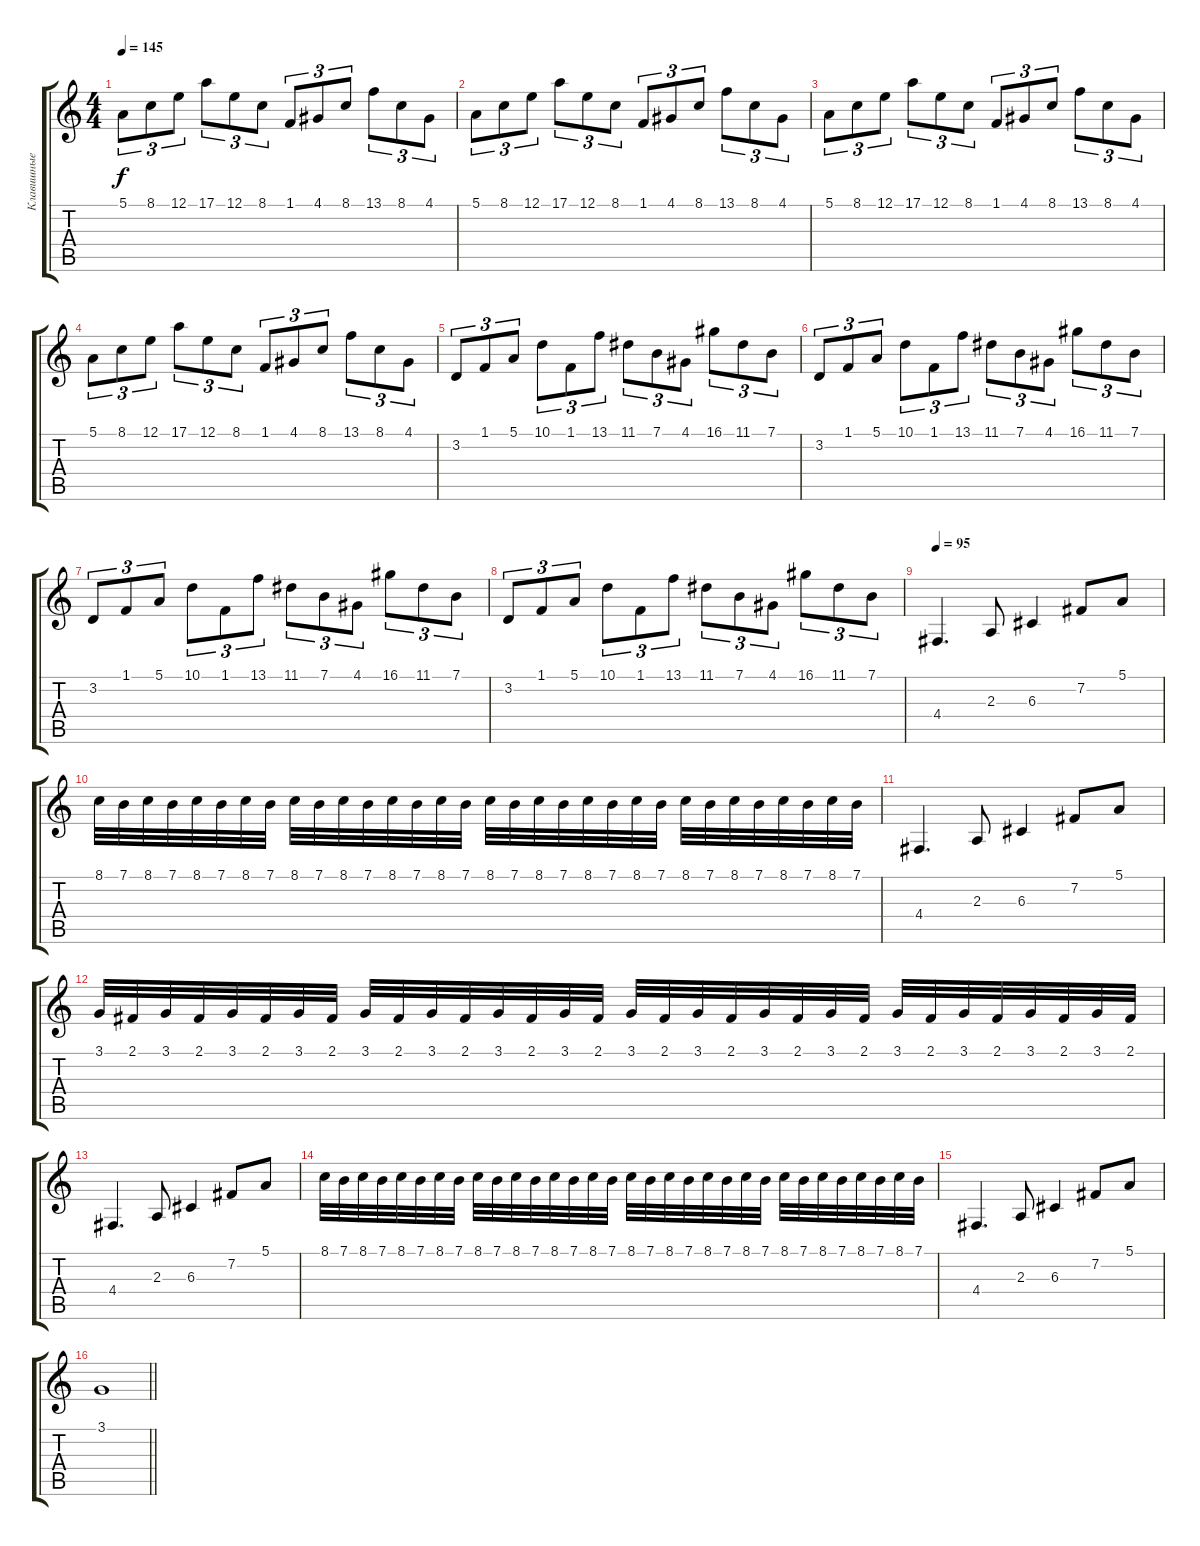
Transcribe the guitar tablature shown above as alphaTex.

\track ("Клавишные" "Клавишные") {instrument musicbox}
\staff {score tabs}
\tuning (E4 B3 G3 D3 A2 E2) {hide}
\ts (4 4)
\tempo 145
\clef g2
\ks c
5.1.8{tu (3 2) dy f} 8.1.8{tu (3 2)} 12.1.8{tu (3 2)} 17.1.8{tu (3 2)} 12.1.8{tu (3 2)} 8.1.8{tu (3 2)} 1.1.8{tu (3 2)} 4.1.8{tu (3 2)} 8.1.8{tu (3 2)} 13.1.8{tu (3 2)} 8.1.8{tu (3 2)} 4.1.8{tu (3 2)} |
5.1.8{tu (3 2)} 8.1.8{tu (3 2)} 12.1.8{tu (3 2)} 17.1.8{tu (3 2)} 12.1.8{tu (3 2)} 8.1.8{tu (3 2)} 1.1.8{tu (3 2)} 4.1.8{tu (3 2)} 8.1.8{tu (3 2)} 13.1.8{tu (3 2)} 8.1.8{tu (3 2)} 4.1.8{tu (3 2)} |
5.1.8{tu (3 2)} 8.1.8{tu (3 2)} 12.1.8{tu (3 2)} 17.1.8{tu (3 2)} 12.1.8{tu (3 2)} 8.1.8{tu (3 2)} 1.1.8{tu (3 2)} 4.1.8{tu (3 2)} 8.1.8{tu (3 2)} 13.1.8{tu (3 2)} 8.1.8{tu (3 2)} 4.1.8{tu (3 2)} |
5.1.8{tu (3 2)} 8.1.8{tu (3 2)} 12.1.8{tu (3 2)} 17.1.8{tu (3 2)} 12.1.8{tu (3 2)} 8.1.8{tu (3 2)} 1.1.8{tu (3 2)} 4.1.8{tu (3 2)} 8.1.8{tu (3 2)} 13.1.8{tu (3 2)} 8.1.8{tu (3 2)} 4.1.8{tu (3 2)} |
3.2.8{tu (3 2)} 1.1.8{tu (3 2)} 5.1.8{tu (3 2)} 10.1.8{tu (3 2)} 1.1.8{tu (3 2)} 13.1.8{tu (3 2)} 11.1.8{tu (3 2)} 7.1.8{tu (3 2)} 4.1.8{tu (3 2)} 16.1.8{tu (3 2)} 11.1.8{tu (3 2)} 7.1.8{tu (3 2)} |
3.2.8{tu (3 2)} 1.1.8{tu (3 2)} 5.1.8{tu (3 2)} 10.1.8{tu (3 2)} 1.1.8{tu (3 2)} 13.1.8{tu (3 2)} 11.1.8{tu (3 2)} 7.1.8{tu (3 2)} 4.1.8{tu (3 2)} 16.1.8{tu (3 2)} 11.1.8{tu (3 2)} 7.1.8{tu (3 2)} |
3.2.8{tu (3 2)} 1.1.8{tu (3 2)} 5.1.8{tu (3 2)} 10.1.8{tu (3 2)} 1.1.8{tu (3 2)} 13.1.8{tu (3 2)} 11.1.8{tu (3 2)} 7.1.8{tu (3 2)} 4.1.8{tu (3 2)} 16.1.8{tu (3 2)} 11.1.8{tu (3 2)} 7.1.8{tu (3 2)} |
3.2.8{tu (3 2)} 1.1.8{tu (3 2)} 5.1.8{tu (3 2)} 10.1.8{tu (3 2)} 1.1.8{tu (3 2)} 13.1.8{tu (3 2)} 11.1.8{tu (3 2)} 7.1.8{tu (3 2)} 4.1.8{tu (3 2)} 16.1.8{tu (3 2)} 11.1.8{tu (3 2)} 7.1.8{tu (3 2)} |
\tempo 95
4.4.4{d volume 11} 2.3.8 6.3.4 7.2.8 5.1.8 |
8.1.32 7.1.32 8.1.32 7.1.32 8.1.32 7.1.32 8.1.32 7.1.32 8.1.32 7.1.32 8.1.32 7.1.32 8.1.32 7.1.32 8.1.32 7.1.32 8.1.32 7.1.32 8.1.32 7.1.32 8.1.32 7.1.32 8.1.32 7.1.32 8.1.32 7.1.32 8.1.32 7.1.32 8.1.32 7.1.32 8.1.32 7.1.32 |
4.4.4{d} 2.3.8 6.3.4 7.2.8 5.1.8 |
3.1.32 2.1.32 3.1.32 2.1.32 3.1.32 2.1.32 3.1.32 2.1.32 3.1.32 2.1.32 3.1.32 2.1.32 3.1.32 2.1.32 3.1.32 2.1.32 3.1.32 2.1.32 3.1.32 2.1.32 3.1.32 2.1.32 3.1.32 2.1.32 3.1.32 2.1.32 3.1.32 2.1.32 3.1.32 2.1.32 3.1.32 2.1.32 |
4.4.4{d} 2.3.8 6.3.4 7.2.8 5.1.8 |
8.1.32 7.1.32 8.1.32 7.1.32 8.1.32 7.1.32 8.1.32 7.1.32 8.1.32 7.1.32 8.1.32 7.1.32 8.1.32 7.1.32 8.1.32 7.1.32 8.1.32 7.1.32 8.1.32 7.1.32 8.1.32 7.1.32 8.1.32 7.1.32 8.1.32 7.1.32 8.1.32 7.1.32 8.1.32 7.1.32 8.1.32 7.1.32 |
4.4.4{d} 2.3.8 6.3.4 7.2.8 5.1.8 |
\barLineRight lightlight
3.1.1
